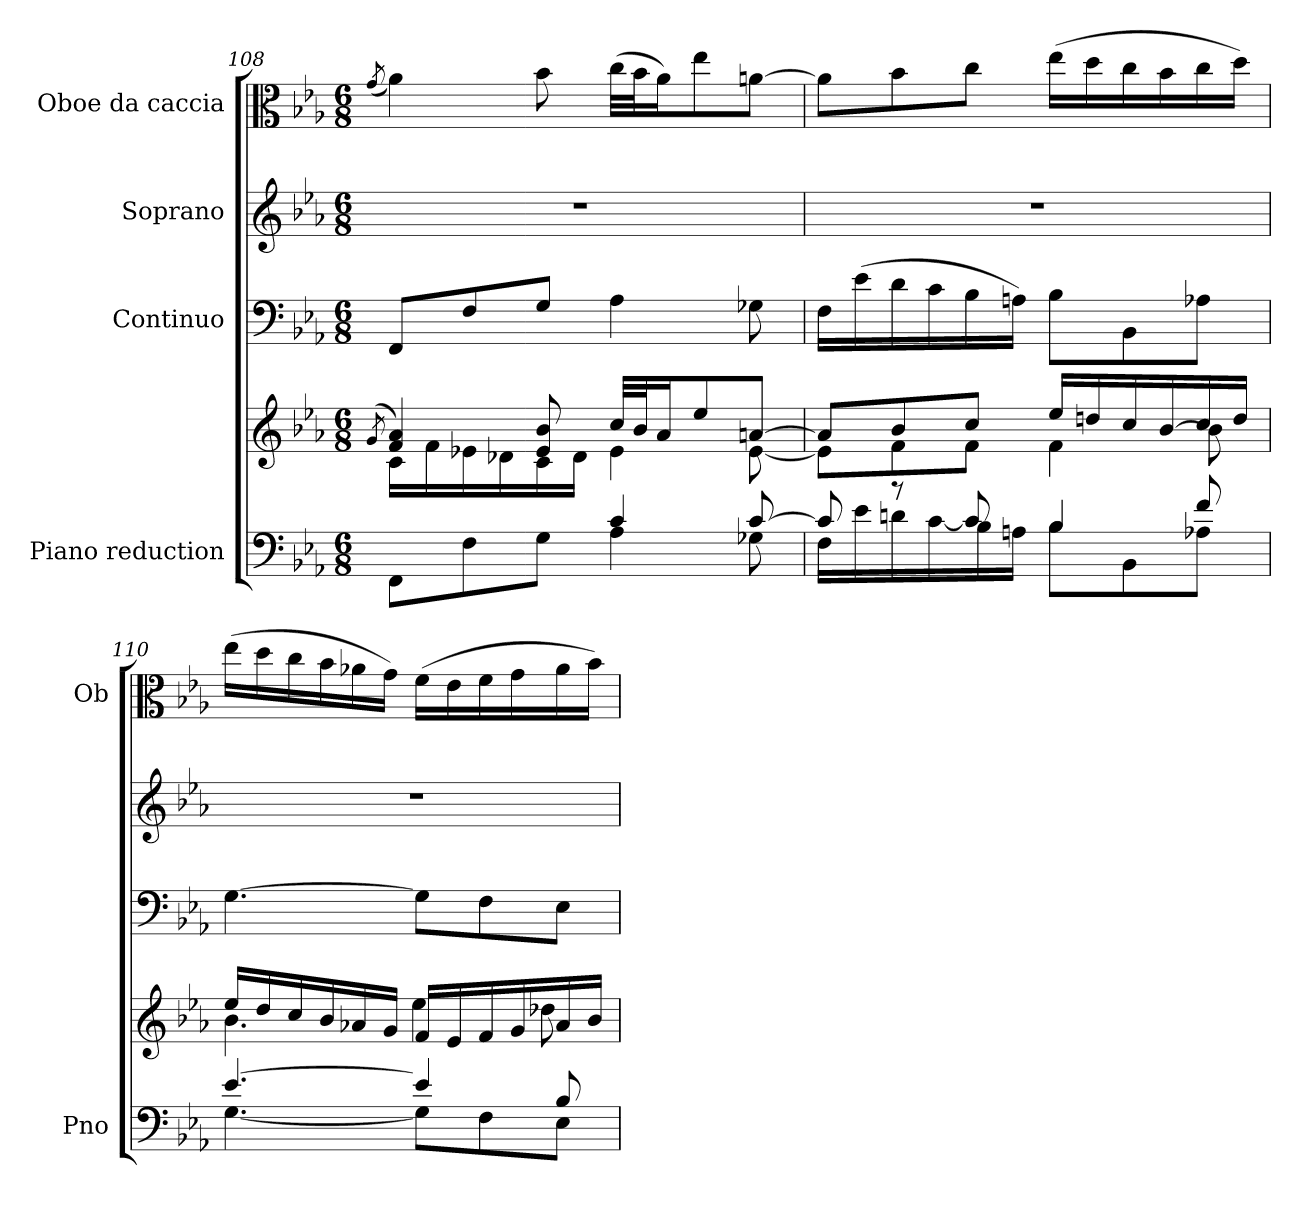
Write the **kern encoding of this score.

**kern	**kern	**kern	**kern	**kern
*part4	*part4	*part3	*part2	*part1
*staff5	*staff4	*staff3	*staff2	*staff1
*I"Piano reduction	*	*I"Continuo	*I"Soprano	*I"Oboe da caccia
*I'Pno	*	*	*	*I'Ob
*clefF4	*clefG2	*clefF4	*clefG2	*clefC3
*k[b-e-a-]	*k[b-e-a-]	*k[b-e-a-]	*k[b-e-a-]	*k[b-e-a-]
*M6/8	*M6/8	*M6/8	*M6/8	*M6/8
=108	=108	=108	=108	=108
.	(8qg/	.	.	(8qg/
*^	*^	*	*	*
4.ryy	8FF\L	4f/ 4a-/)	16c\LL	8FF/L	2.r	4a-\)
.	.	.	16f\	.	.	.
.	8F\	.	16e-X\	8F/	.	.
.	.	.	16d-X\	.	.	.
.	8G\J	8e-/ 8b-/	16c\	8G/J	.	8b-\
.	.	.	16d-\JJ	.	.	.
4c/	4A-\	32cc/LLL	4e-\	4A-\	.	(32cc\LLL
.	.	32b-/J	.	.	.	32b-\J
.	.	16a-/J	.	.	.	16a-\J)
.	.	8ee-/	.	.	.	8ee-\
[8c/	8G-X\	[8an/J	[8e-\	8G-X\	.	[8an\J
=109	=109	=109	=109	=109	=109	=109
8c/]	16F\LL	8a/L]	8e-\L]	16F\LL	2.r	8a\L]
.	16e-\	.	.	(16e-\	.	.
8r	16dn\	8b-/	8f\	16d\	.	8b-\
.	[>16c\	.	.	16c\	.	.
8c/]	16B-\	8cc/J	8f\J	16B-\	.	8cc\J
.	16An\JJ	.	.	16An\JJ)	.	.
4B-/	8B-\L	16ee-/LL	4f\	8B-\L	.	(16ee-\LL
.	.	16ddn/	.	.	.	16dd\
.	8BB-\	16cc/	.	8BB-\	.	16cc\
.	.	[<16b-/	.	.	.	16b-\
8f/	8A-X\J	16cc/	8b-\]	8A-X\J	.	16cc\
.	.	16dd/JJ	.	.	.	16dd\JJ)
=110	=110	=110	=110	=110	=110	=110
[4.e-/	[4.G\	16ee-/LL	4.b-\	[4.G\	2.r	(16ee-\LL
.	.	16dd/	.	.	.	16dd\
.	.	16cc/	.	.	.	16cc\
.	.	16b-/	.	.	.	16b-\
.	.	16a-X/	.	.	.	16a-X\
.	.	16g/JJ	.	.	.	16g\JJ)
4e-/]	8G\L]	16f/LL	4ee-\	8G\L]	.	(16f\LL
.	.	16e-/	.	.	.	16e-\
.	8F\	16f/	.	8F\	.	16f\
.	.	16g/	.	.	.	16g\
8B-/	8E-\J	16a-/	8dd-X\	8E-\J	.	16a-\
.	.	16b-/JJ	.	.	.	16b-\JJ)
*v	*v	*	*	*	*	*
*	*v	*v	*	*	*
=	=	=	=	=
*-	*-	*-	*-	*-
